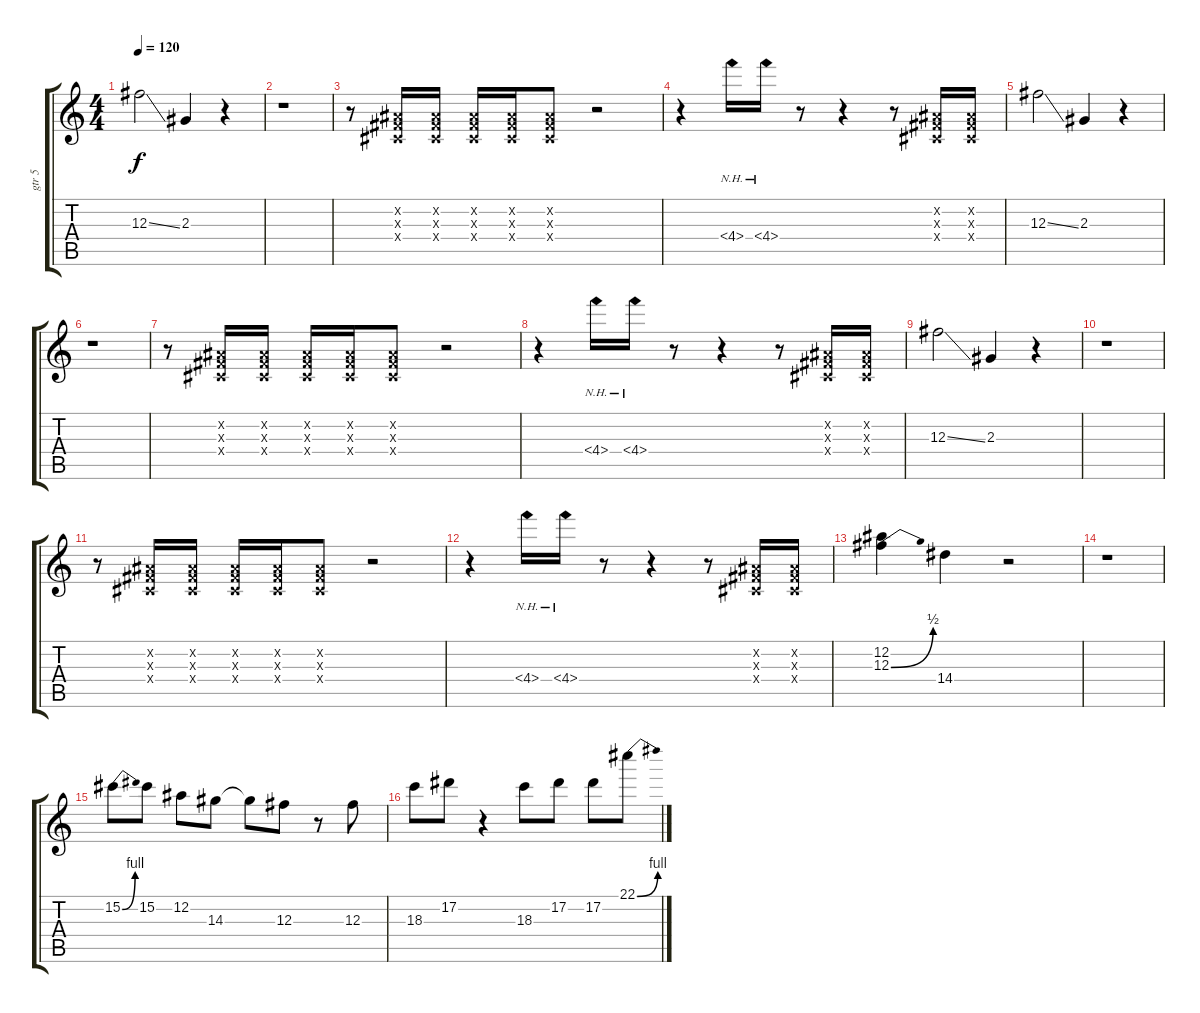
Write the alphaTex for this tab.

\track ("gtr 5" "gtr 5") {instrument overdrivenguitar}
\staff {score tabs}
\tuning (Eb4 Bb3 Gb3 Db3 Ab2 Eb2) {hide}
\ts (4 4)
\tempo 120
\clef g2
\ks c
12.3{ss}.2{dy f} 2.3.4 r.4 |
r.1 |
r.8 (0.2{x} 0.3{x} 0.4{x}).16 (0.2{x} 0.3{x} 0.4{x}).16 (0.2{x} 0.3{x} 0.4{x}).16 (0.2{x} 0.3{x} 0.4{x}).16 (0.2{x} 0.3{x} 0.4{x}).8 r.2 |
r.4 4.4{nh}.16 4.4{nh}.16 r.8 r.4 r.8 (0.2{x} 0.3{x} 0.4{x}).16 (0.2{x} 0.3{x} 0.4{x}).16 |
12.3{ss}.2 2.3.4 r.4 |
r.1 |
r.8 (0.2{x} 0.3{x} 0.4{x}).16 (0.2{x} 0.3{x} 0.4{x}).16 (0.2{x} 0.3{x} 0.4{x}).16 (0.2{x} 0.3{x} 0.4{x}).16 (0.2{x} 0.3{x} 0.4{x}).8 r.2 |
r.4 4.4{nh}.16 4.4{nh}.16 r.8 r.4 r.8 (0.2{x} 0.3{x} 0.4{x}).16 (0.2{x} 0.3{x} 0.4{x}).16 |
12.3{ss}.2 2.3.4 r.4 |
r.1 |
r.8 (0.2{x} 0.3{x} 0.4{x}).16 (0.2{x} 0.3{x} 0.4{x}).16 (0.2{x} 0.3{x} 0.4{x}).16 (0.2{x} 0.3{x} 0.4{x}).16 (0.2{x} 0.3{x} 0.4{x}).8 r.2 |
r.4 4.4{nh}.16 4.4{nh}.16 r.8 r.4 r.8 (0.2{x} 0.3{x} 0.4{x}).16 (0.2{x} 0.3{x} 0.4{x}).16 |
(12.2 12.3{be (bend 0 0 60 2)}).4 14.4.4 r.2 |
r.1 |
15.2{be (bend 0 0 60 4)}.8 15.2.8 12.2.8 14.3.8 14.3{t}.8 12.3.8 r.8 12.3.8 |
18.3.8 17.2.8 r.4 18.3.8 17.2.8 17.2.8 22.1{be (bend 0 0 60 4)}.8
